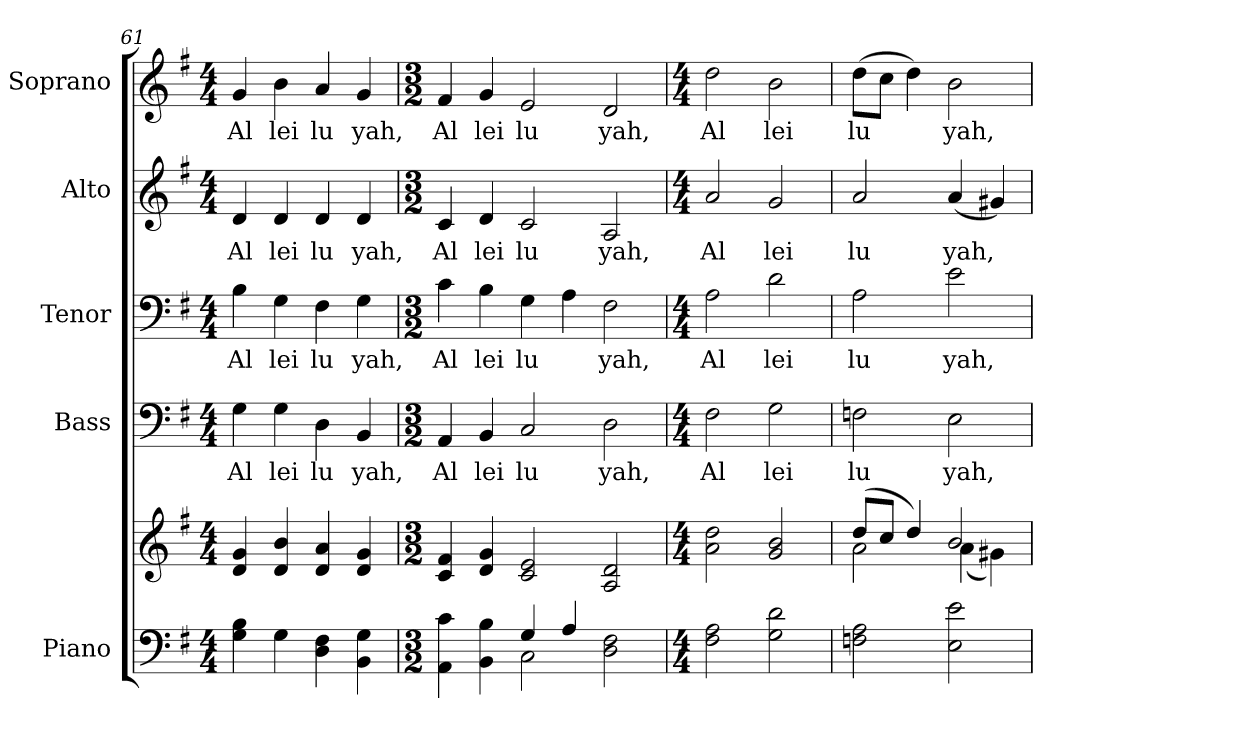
**kern	**kern	**kern	**text	**kern	**text	**kern	**text	**kern	**text
*part5	*part5	*part4	*part4	*part3	*part3	*part2	*part2	*part1	*part1
*staff6	*staff5	*staff4	*staff4	*staff3	*staff3	*staff2	*staff2	*staff1	*staff1
*I"Piano	*	*I"Bass	*	*I"Tenor	*	*I"Alto	*	*I"Soprano	*
*I'Pno.	*	*I'B.	*	*I'T.	*	*I'A.	*	*I'S.	*
!!LO:PB:g=z
*clefF4	*clefG2	*clefF4	*	*clefF4	*	*clefG2	*	*clefG2	*
*k[f#]	*k[f#]	*k[f#]	*	*k[f#]	*	*k[f#]	*	*k[f#]	*
*G:	*G:	*G:	*	*G:	*	*G:	*	*G:	*
*M4/4	*M4/4	*M4/4	*	*M4/4	*	*M4/4	*	*M4/4	*
=61	=61	=61	=61	=61	=61	=61	=61	=61	=61
!	!	!	!LO:LY:b:color=#000000	!	!	!	!	!	!
!	!	!	!	!	!LO:LY:b:color=#000000	!	!	!	!
!	!	!	!	!	!	!	!LO:LY:b:color=#000000	!	!
!	!	!	!	!	!	!	!	!	!LO:LY:b:color=#000000
4Gi\ 4Bi	4di/ 4gi	4Gi\	Al	4Bi\	Al	4di/	Al	4gi/	Al
!	!	!	!LO:LY:b:color=#000000	!	!	!	!	!	!
!	!	!	!	!	!LO:LY:b:color=#000000	!	!	!	!
!	!	!	!	!	!	!	!LO:LY:b:color=#000000	!	!
!	!	!	!	!	!	!	!	!	!LO:LY:b:color=#000000
4Gi\	4di/ 4bi	4Gi\	lei	4Gi\	lei	4di/	lei	4bi\	lei
!	!	!	!LO:LY:b:color=#000000	!	!	!	!	!	!
!	!	!	!	!	!LO:LY:b:color=#000000	!	!	!	!
!	!	!	!	!	!	!	!LO:LY:b:color=#000000	!	!
!	!	!	!	!	!	!	!	!	!LO:LY:b:color=#000000
4Di\ 4F#i	4di/ 4ai	4Di\	lu	4F#i\	lu	4di/	lu	4ai/	lu
!	!	!	!LO:LY:b:color=#000000	!	!	!	!	!	!
!	!	!	!	!	!LO:LY:b:color=#000000	!	!	!	!
!	!	!	!	!	!	!	!LO:LY:b:color=#000000	!	!
!	!	!	!	!	!	!	!	!	!LO:LY:b:color=#000000
4BBi\ 4Gi	4di/ 4gi	4BBi/	yah,	4Gi\	yah,	4di/	yah,	4gi/	yah,
=62	=62	=62	=62	=62	=62	=62	=62	=62	=62
*M3/2	*M3/2	*M3/2	*	*M3/2	*	*M3/2	*	*M3/2	*
*^	*	*	*	*	*	*	*	*	*
!	!	!	!	!LO:LY:b:color=#000000	!	!	!	!	!	!
!	!	!	!	!	!	!LO:LY:b:color=#000000	!	!	!	!
!	!	!	!	!	!	!	!	!LO:LY:b:color=#000000	!	!
!	!	!	!	!	!	!	!	!	!	!LO:LY:b:color=#000000
4AAi\ 4ci	2ryy	4ci/ 4f#i	4AAi/	Al	4ci\	Al	4ci/	Al	4f#i/	Al
!	!	!	!	!LO:LY:b:color=#000000	!	!	!	!	!	!
!	!	!	!	!	!	!LO:LY:b:color=#000000	!	!	!	!
!	!	!	!	!	!	!	!	!LO:LY:b:color=#000000	!	!
!	!	!	!	!	!	!	!	!	!	!LO:LY:b:color=#000000
4BBi\ 4Bi	.	4di/ 4gi	4BBi/	lei	4Bi\	lei	4di/	lei	4gi/	lei
!	!	!	!	!LO:LY:b:color=#000000	!	!	!	!	!	!
!	!	!	!	!	!	!LO:LY:b:color=#000000	!	!	!	!
!	!	!	!	!	!	!	!	!LO:LY:b:color=#000000	!	!
!	!	!	!	!	!	!	!	!	!	!LO:LY:b:color=#000000
4Gi/	2Ci\	2ci/ 2ei	2Ci/	lu	4Gi\	lu	2ci/	lu	2ei/	lu
4Ai/	.	.	.	.	4Ai\	.	.	.	.	.
!	!	!	!	!LO:LY:b:color=#000000	!	!	!	!	!	!
!	!	!	!	!	!	!LO:LY:b:color=#000000	!	!	!	!
!	!	!	!	!	!	!	!	!LO:LY:b:color=#000000	!	!
!	!	!	!	!	!	!	!	!	!	!LO:LY:b:color=#000000
2Di\ 2F#i	2ryy	2Ai/ 2di	2Di\	yah,	2F#i\	yah,	2Ai/	yah,	2di/	yah,
*v	*v	*	*	*	*	*	*	*	*	*
=63	=63	=63	=63	=63	=63	=63	=63	=63	=63
*M4/4	*M4/4	*M4/4	*	*M4/4	*	*M4/4	*	*M4/4	*
*	*^	*	*	*	*	*	*	*	*
*^	*	*	*	*	*	*	*	*	*	*
!	!	!	!	!	!LO:LY:b:color=#000000	!	!	!	!	!	!
*v	*v	*	*	*	*	*	*	*	*	*	*
*^	*	*	*	*	*	*	*	*	*	*
!	!	!	!	!	!	!	!LO:LY:b:color=#000000	!	!	!	!
*v	*v	*	*	*	*	*	*	*	*	*	*
*^	*	*	*	*	*	*	*	*	*	*
!	!	!	!	!	!	!	!	!	!LO:LY:b:color=#000000	!	!
*v	*v	*	*	*	*	*	*	*	*	*	*
*^	*	*	*	*	*	*	*	*	*	*
!	!	!	!	!	!	!	!	!	!	!	!LO:LY:b:color=#000000
*v	*v	*	*	*	*	*	*	*	*	*	*
2F#i\ 2Ai	2ai\ 2ddi	2ryy	2F#i\	Al	2Ai\	Al	2ai/	Al	2ddi\	Al
!	!	!	!	!LO:LY:b:color=#000000	!	!	!	!	!	!
!	!	!	!	!	!	!LO:LY:b:color=#000000	!	!	!	!
!	!	!	!	!	!	!	!	!LO:LY:b:color=#000000	!	!
!	!	!	!	!	!	!	!	!	!	!LO:LY:b:color=#000000
2Gi\ 2di	2gi/ 2bi	2ryy	2Gi\	lei	2di\	lei	2gi/	lei	2bi\	lei
!!LO:PB:g=z
=64	=64	=64	=64	=64	=64	=64	=64	=64	=64	=64
!	!	!	!	!LO:LY:b:color=#000000	!	!	!	!	!	!
!	!	!	!	!	!	!LO:LY:b:color=#000000	!	!	!	!
!	!	!	!	!	!	!	!	!LO:LY:b:color=#000000	!	!
!	!	!	!	!	!	!	!	!	!	!LO:LY:b:color=#000000
2Fni\ 2Ai	(8ddi/L	2ai\	2Fni\	lu	2Ai\	lu	2ai/	lu	(8ddi\L	lu
.	8cci/J	.	.	.	.	.	.	.	8cci\J	.
.	4ddi/)	.	.	.	.	.	.	.	4ddi\)	.
!	!	!	!	!LO:LY:b:color=#000000	!	!	!	!	!	!
!	!	!	!	!	!	!LO:LY:b:color=#000000	!	!	!	!
!	!	!	!	!	!	!	!	!LO:LY:b:color=#000000	!	!
!	!	!	!	!	!	!	!	!	!	!LO:LY:b:color=#000000
2Ei\ 2ei	2bi/	(4ai\	2Ei\	yah,	2ei\	yah,	(4ai/	yah,	2bi\	yah,
.	.	4g#Xi\)	.	.	.	.	4g#Xi/)	.	.	.
*	*v	*v	*	*	*	*	*	*	*	*
=	=	=	=	=	=	=	=	=	=
*-	*-	*-	*-	*-	*-	*-	*-	*-	*-
